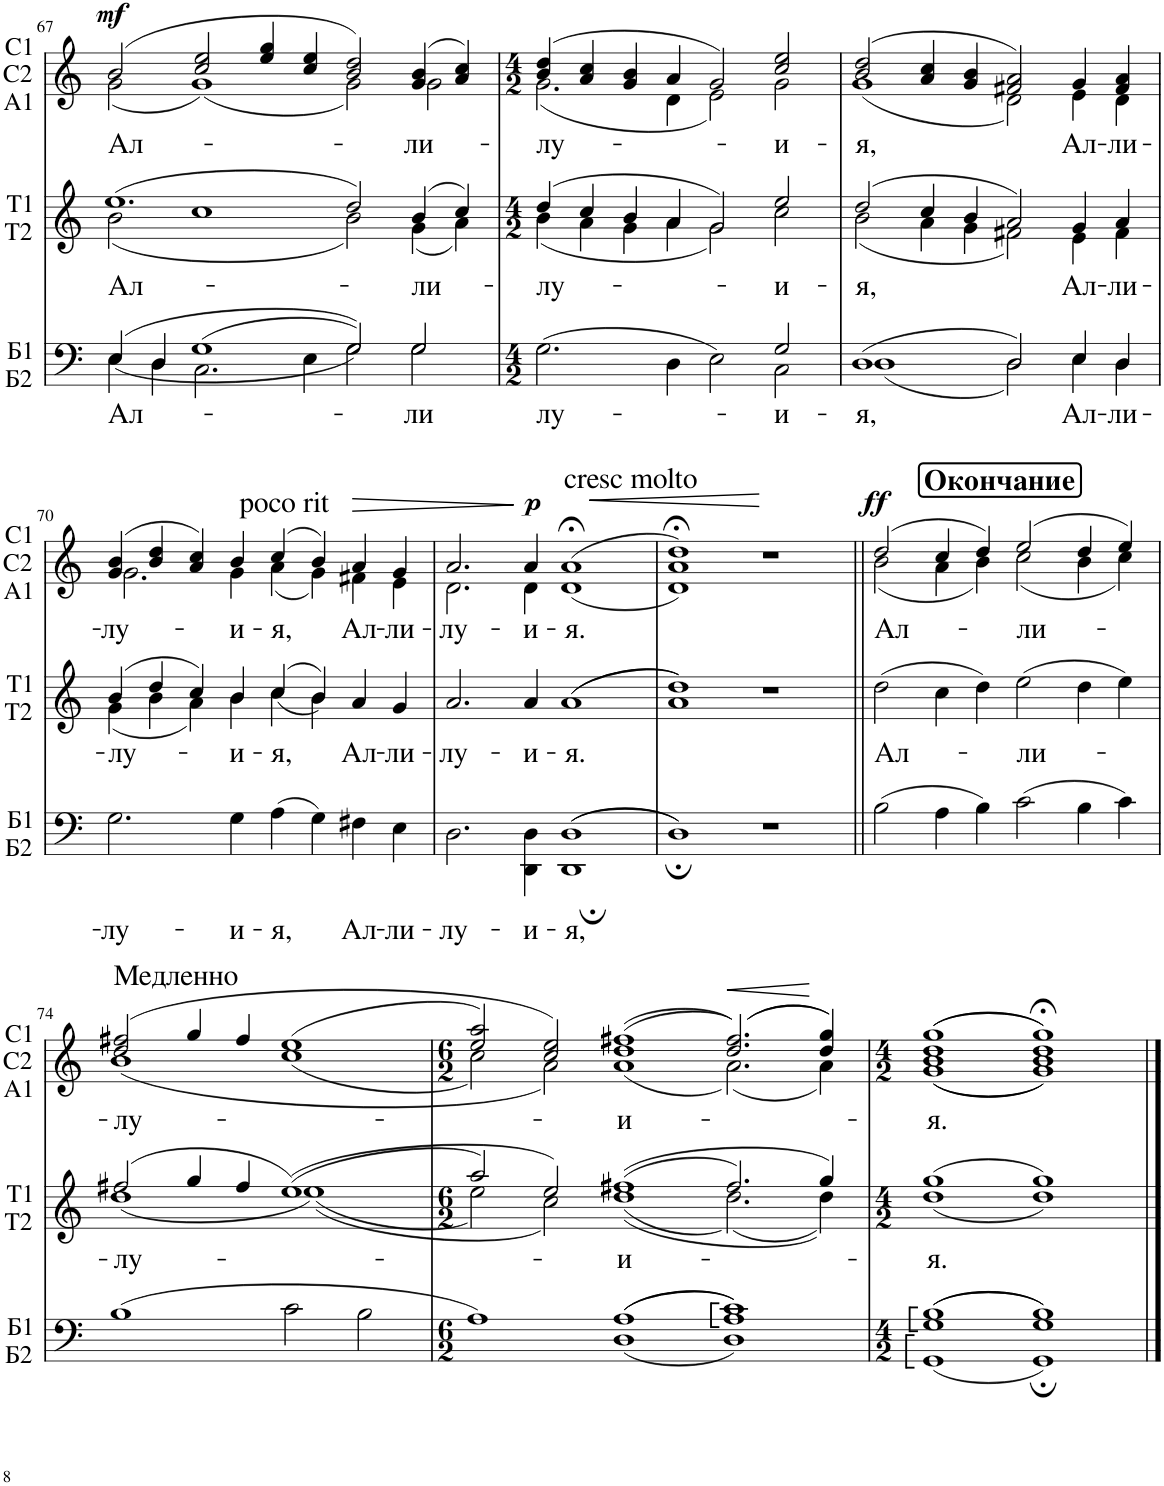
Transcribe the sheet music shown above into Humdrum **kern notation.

**kern	**text	**kern	**text	**kern	**text	**dynam
*part3	*part3	*part2	*part2	*part1	*part1	*part1
*staff3	*staff3	*staff2	*staff2	*staff1	*staff1	*staff1
*I"Б1 Б2	*	*I"T1 T2	*	*I"C1 C2 A1	*	*
*	*	*I'T1 T2	*	*I'C1 C2 A1	*	*
!!LO:PB:g=z
*clefF4	*	*clefG2	*	*clefG2	*	*
*k[]	*	*k[]	*	*k[]	*	*
*M5/2	*	*M5/2	*	*M5/2	*	*
=67	=67	=67	=67	=67	=67	=67
!	!LO:LY:b	!	!LO:LY:b	!	!LO:LY:b	!LO:DY:a
*^	*	*^	*	*^	*	*
((<4E/	4E\	Ал-	(1.ee	(2b\	Ал-	(2b/	(2g\	Ал-	mf
4D/	4D\	.	.	.	.	.	.	.	.
(1G	2.C\	.	.	1cc	.	2cc/ 2ee/	(1g)	.	.
.	.	.	.	.	.	4ee/ 4gg/	.	.	.
.	4E\	.	.	.	.	4cc/ 4ee/	.	.	.
2G/)))	2G\	.	2dd/)	2b\)	.	2b/ 2dd/)	2g\)	.	.
!	!	!LO:LY:b	!	!	!LO:LY:b	!	!	!LO:LY:b	!
2G/	2G\	ли-	(4b/	(4g\	ли-	(4g/ 4b/	2g\	ли-	.
.	.	.	4cc/)	4a\)	.	4a/ 4cc/)	.	.	.
=68	=68	=68	=68	=68	=68	=68	=68	=68	=68
*M4/2	*	*	*M4/2	*	*	*M4/2	*	*	*
!	!	!LO:LY:b	!	!	!LO:LY:b	!	!	!LO:LY:b	!
1ryy	(>2.G\	лу-	(4dd/	(4b\	лу-	(4b/ 4dd/	(2.g\	-лу-	.
.	.	.	4cc/	4a\	.	4a/ 4cc/	.	.	.
.	.	.	4b/	4g\	.	4g/ 4b/	.	.	.
.	4D\	.	4a/	4a\	.	4a/	4d\	.	.
2ryy	2E\)	.	2g/)	2g\)	.	2g/)	2e\)	.	.
!	!	!LO:LY:b	!	!	!LO:LY:b	!	!	!LO:LY:b	!
2G/	2C\	и-	2ee/	2cc\	и-	2cc/ 2ee/	2g\	и-	.
=69	=69	=69	=69	=69	=69	=69	=69	=69	=69
!	!	!LO:LY:b	!	!	!LO:LY:b	!	!	!LO:LY:b	!
(1D	(1D	-я,	(2dd/	(2b\	-я,	(2b/ 2dd/	(1g	-я,	.
.	.	.	4cc/	4a\	.	4a/ 4cc/	.	.	.
.	.	.	4b/	4g\	.	4g/ 4b/	.	.	.
2D/)	2D\)	.	2a/)	2f#X\)	.	2f#X/ 2a/)	2d\)	.	.
!	!	!LO:LY:b	!	!	!LO:LY:b	!	!	!LO:LY:b	!
4E/	4E\	Ал-	4g/	4e\	Ал-	4g/	4e\	Ал-	.
!	!	!LO:LY:b	!	!	!LO:LY:b	!	!	!LO:LY:b	!
4D/	4D\	-ли-	4a/	4f#\	-ли-	4f#/ 4a/	4d\	-ли-	.
!!LO:LB:g=z	!!
=70	=70	=70	=70	=70	=70	=70	=70	=70	=70
!	!	!LO:LY:b	!	!	!LO:LY:b	!	!	!LO:LY:b	!
*v	*v	*	*	*	*	*	*	*	*
2.G\	лу-	(4b/	(4g\	-лу-	(4g/ 4b/	2.g\	-лу-	.
.	.	4dd/	4b\	.	4b/ 4dd/	.	.	.
.	.	4cc/)	4a\)	.	4a/ 4cc/)	.	.	.
!	!LO:LY:b	!	!	!LO:LY:b	!	!	!LO:LY:b	!
4G\	-и-	4b/	4b\	и-	4b/	4g\	-и-	.
!	!	!	!	!	!LO:TX:a:t=poco rit	!	!	!
!	!LO:LY:b	!	!	!LO:LY:b	!	!	!LO:LY:b	!
(4A\	-я,	((<4cc/	4cc\	-я,	(4cc/	(4a\	-я,	.
4G\)	.	4b/))	4b\	.	4b/)	4g\)	.	.
!	!LO:LY:b	!	!	!LO:LY:b	!	!	!LO:LY:b	!LO:HP:b
4F#X\	Ал-	4a/	2ryy	Ал-	4a/	4f#X\	Ал-	>
!	!LO:LY:b	!	!	!LO:LY:b	!	!	!LO:LY:b	!
4E\	-ли-	4g/	.	-ли-	4g/	4e\	-ли-	.
*	*	*v	*v	*	*	*	*	*
=71	=71	=71	=71	=71	=71	=71	=71
!	!LO:LY:b	!	!LO:LY:b	!	!	!LO:LY:b	!
2.D\	-лу-	2.a/	-лу-	2.a/	2.d\	-лу-	.
!	!LO:LY:b	!	!LO:LY:b	!	!	!LO:LY:b	!LO:DY:a
4DD\ 4D\	-и-	4a/	-и-	4a/	4d\	-и-	p
!	!	!	!	!LO:TX:a:t=cresc molto	!	!	!
!	!LO:LY:b	!	!LO:LY:b	!	!	!LO:LY:b	!LO:HP:b
(>(1DD; 1D;	-я,	((>1a	-я.	(1a;<	(1d	-я.	<
=72	=72	=72	=72	=72	=72	=72	=72
1D;))	.	1a 1dd))	.	1a;< 1dd;<)	1d)	.	.
1r	.	1r	.	1r	1ryy	.	]
!!LO:REH:place=s1:a:B:cj:fs=14:t=Окончание:qo=2	!!
=73||	=73||	=73||	=73||	=73||	=73||	=73||	=73||
!	!	!	!LO:LY:b	!	!	!LO:LY:b	!LO:DY:a
(2B\	.	(2dd\	Ал-	(2dd/	(2b\	Ал-	ff
4A\	.	1r	.	4cc/	4a\	.	.
4B\)	.	.	.	4dd/)	4b\)	.	.
!	!	!	!	!	!	!LO:LY:b	!
(2c\	.	.	.	(2ee/	(2cc\	ли-	.
4B\	.	4cc\	.	4dd/	4b\	.	.
4c\)	.	4dd\)	.	4ee/)	4cc\)	.	.
!	!	!	!LO:LY:b	!	!	!	!
1ryy	.	(2ee\	ли-	1ryy	1ryy	.	.
.	.	4dd\	.	.	.	.	.
.	.	4ee\)	.	.	.	.	.
!!LO:LB:g=z	!!
=74	=74	=74	=74	=74	=74	=74	=74
!	!	!	!	!LO:TX:a:t=Медленно	!	!	!
!	!	!	!LO:LY:b	!	!	!LO:LY:b	!
*	*	*^	*	*	*	*	*
(1B	.	(2ff#X/	(1dd	лу-	(2dd/ 2ff#X/	(1b	лу-	.
.	.	4gg/	.	.	4gg/	.	.	.
.	.	4ff#/	.	.	4ff#/	.	.	.
2c\	.	((1ee)	((1ee)	.	(1ee	(1cc	.	.
2B\	.	.	.	.	.	.	.	.
=75	=75	=75	=75	=75	=75	=75	=75	=75
*M6/2	*	*M6/2	*	*	*M6/2	*	*	*
*^	*	*	*	*	*	*	*	*
1A)	1ryy	.	2aa/)	2ee\)	.	2ee/ 2aa/)	2cc\)	.	.
.	.	.	2ee/)	2cc\)	.	2cc/ 2ee/)	2a\)	.	.
!	!	!	!	!	!LO:LY:b	!	!	!LO:LY:b	!
((1A	(1D	.	((1ff#X	((1dd	и-	((1dd 1ff#X	(1a	и-	.
1A:: 1c::))	1D)	.	2.ff#/)	(2.dd\)	.	((2.dd/ 2.ff#/))	(2.a\)	.	.
.	.	.	4gg/)	4dd\))	.	4dd/ 4gg/))	4a\)	.	[
=76	=76	=76	=76	=76	=76	=76	=76	=76	=76
*M4/2	*	*	*M4/2	*	*	*M4/2	*	*	*
!	!	!	!	!	!LO:LY:b	!	!	!LO:LY:b	!
((1G:: 1B::	(1GG:	.	(1gg	(1dd	я.	((1dd 1gg	((1g 1b	я.	.
1G 1B))	1GG;)	.	1gg)	1dd)	.	1dd;< 1gg;<))	1g 1b))	.	.
*v	*v	*	*	*	*	*v	*v	*	*
*	*	*v	*v	*	*	*	*
==	==	==	==	==	==	==
*-	*-	*-	*-	*-	*-	*-
